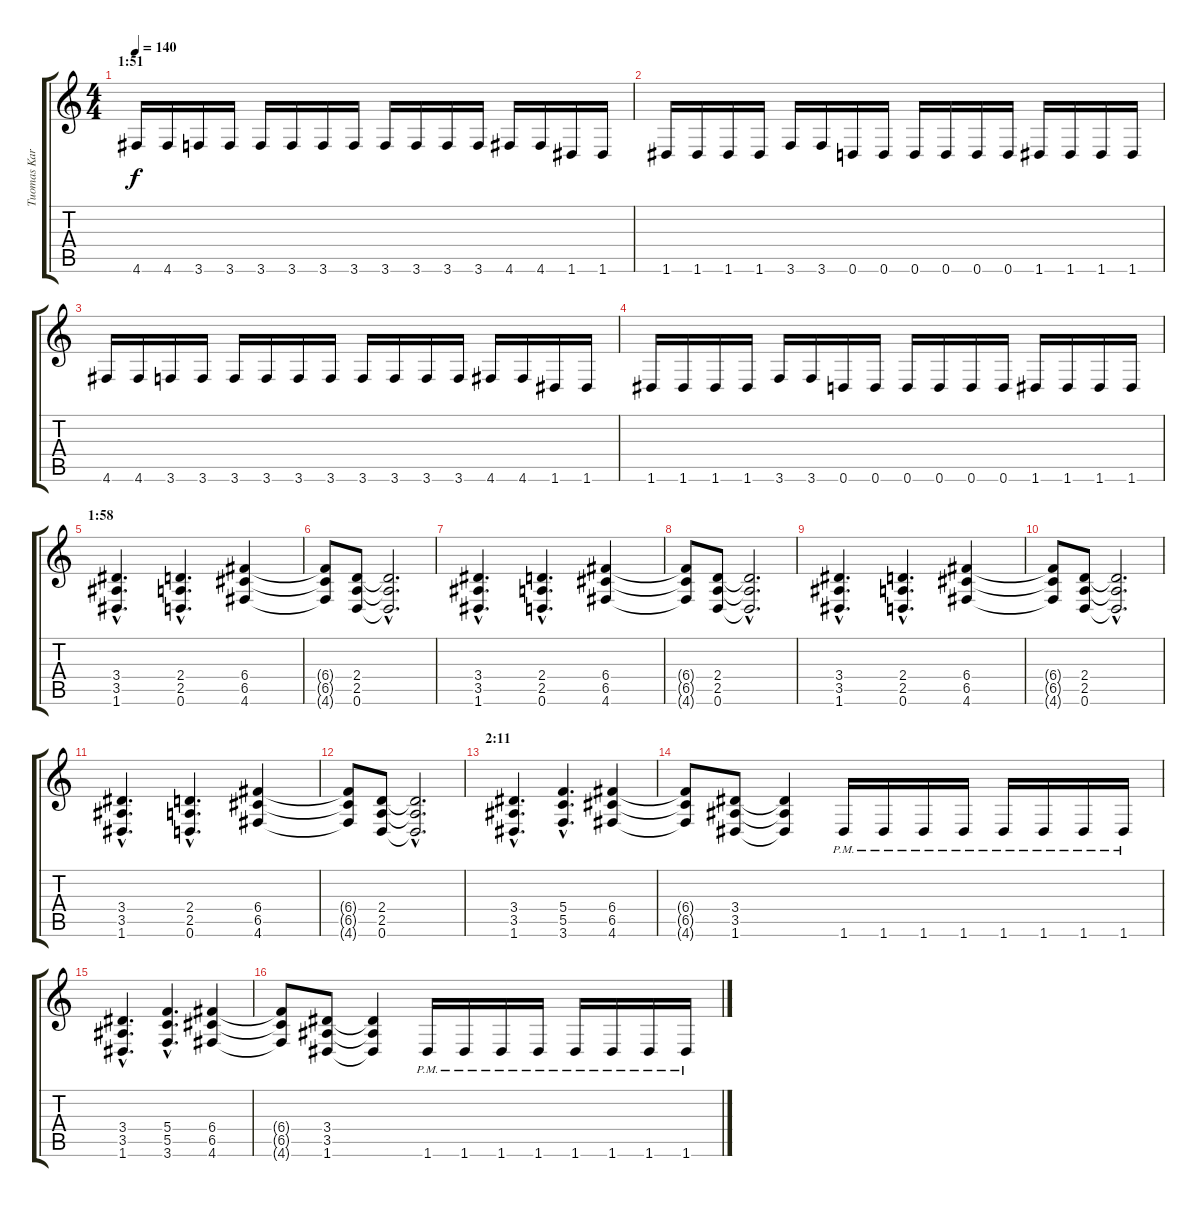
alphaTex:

\track ("Tuomas Karppinen" "Tuomas Kar") {instrument overdrivenguitar}
\staff {score tabs}
\tuning (D4 A3 F3 C3 G2 D2) {hide}
\ts (4 4)
\section ("" "1:51")
\tempo 140
\clef g2
\ks c
4.6.16{dy f} 4.6.16 3.6.16 3.6.16 3.6.16 3.6.16 3.6.16 3.6.16 3.6.16 3.6.16 3.6.16 3.6.16 4.6.16 4.6.16 1.6.16 1.6.16 |
1.6.16 1.6.16 1.6.16 1.6.16 3.6.16 3.6.16 0.6.16 0.6.16 0.6.16 0.6.16 0.6.16 0.6.16 1.6.16 1.6.16 1.6.16 1.6.16 |
4.6.16 4.6.16 3.6.16 3.6.16 3.6.16 3.6.16 3.6.16 3.6.16 3.6.16 3.6.16 3.6.16 3.6.16 4.6.16 4.6.16 1.6.16 1.6.16 |
1.6.16 1.6.16 1.6.16 1.6.16 3.6.16 3.6.16 0.6.16 0.6.16 0.6.16 0.6.16 0.6.16 0.6.16 1.6.16 1.6.16 1.6.16 1.6.16 |
\section ("" "1:58")
(3.4{hac} 3.5{hac} 1.6{hac}).4{d} (2.4{hac} 2.5{hac} 0.6{hac}).4{d} (6.4 6.5 4.6).4 |
(6.4{t} 6.5{t} 4.6{t}).8 (2.4 2.5 0.6).8 (2.4{hac t} 2.5{hac t} 0.6{hac t}).2{d} |
(3.4{hac} 3.5{hac} 1.6{hac}).4{d} (2.4{hac} 2.5{hac} 0.6{hac}).4{d} (6.4 6.5 4.6).4 |
(6.4{t} 6.5{t} 4.6{t}).8 (2.4 2.5 0.6).8 (2.4{hac t} 2.5{hac t} 0.6{hac t}).2{d} |
(3.4{hac} 3.5{hac} 1.6{hac}).4{d} (2.4{hac} 2.5{hac} 0.6{hac}).4{d} (6.4 6.5 4.6).4 |
(6.4{t} 6.5{t} 4.6{t}).8 (2.4 2.5 0.6).8 (2.4{hac t} 2.5{hac t} 0.6{hac t}).2{d} |
(3.4{hac} 3.5{hac} 1.6{hac}).4{d} (2.4{hac} 2.5{hac} 0.6{hac}).4{d} (6.4 6.5 4.6).4 |
(6.4{t} 6.5{t} 4.6{t}).8 (2.4 2.5 0.6).8 (2.4{hac t} 2.5{hac t} 0.6{hac t}).2{d} |
\section ("" "2:11")
(3.4{hac} 3.5{hac} 1.6{hac}).4{d} (5.4{hac} 5.5{hac} 3.6{hac}).4{d} (6.4 6.5 4.6).4 |
(6.4{t} 6.5{t} 4.6{t}).8 (3.4 3.5 1.6).8 (3.4{t} 3.5{t} 1.6{t}).4 1.6{pm}.16 1.6{pm}.16 1.6{pm}.16 1.6{pm}.16 1.6{pm}.16 1.6{pm}.16 1.6{pm}.16 1.6{pm}.16 |
(3.4{hac} 3.5{hac} 1.6{hac}).4{d} (5.4{hac} 5.5{hac} 3.6{hac}).4{d} (6.4 6.5 4.6).4 |
(6.4{t} 6.5{t} 4.6{t}).8 (3.4 3.5 1.6).8 (3.4{t} 3.5{t} 1.6{t}).4 1.6{pm}.16 1.6{pm}.16 1.6{pm}.16 1.6{pm}.16 1.6{pm}.16 1.6{pm}.16 1.6{pm}.16 1.6{pm}.16
